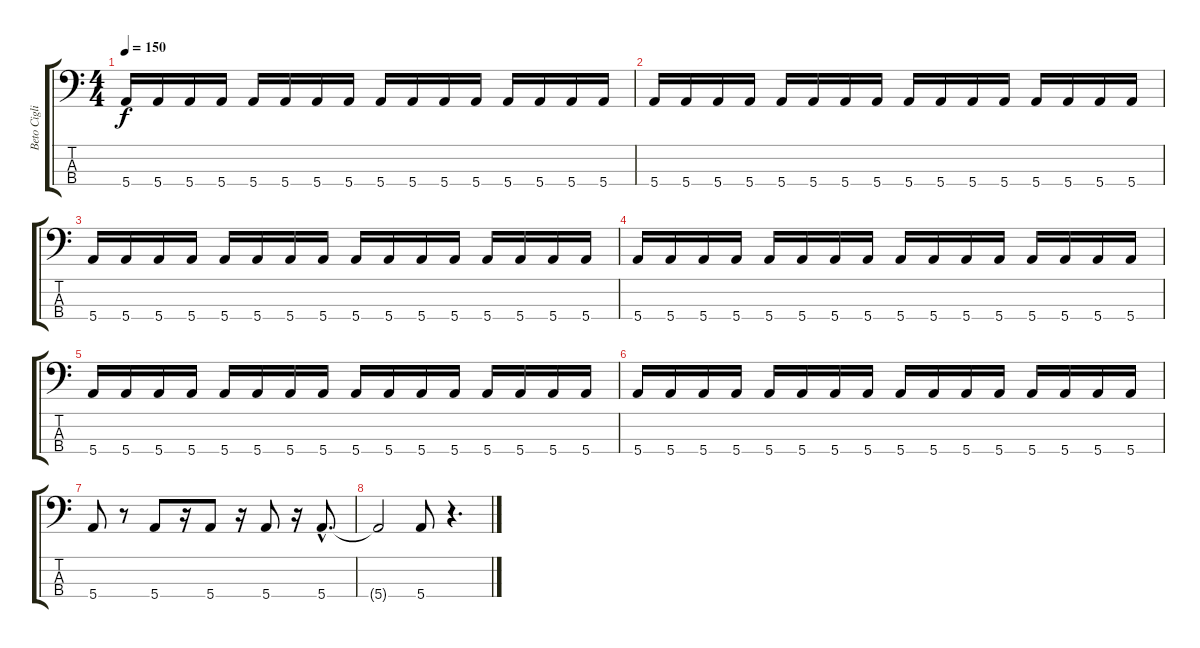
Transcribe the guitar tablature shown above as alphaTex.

\track ("Beto Ciglioti (bajo)" "Beto Cigli") {instrument electricbassfinger}
\staff {score tabs}
\tuning (G2 D2 A1 E1) {hide}
\ts (4 4)
\tempo 150
\clef f4
\ks c
5.4.16{dy f} 5.4.16 5.4.16 5.4.16 5.4.16 5.4.16 5.4.16 5.4.16 5.4.16 5.4.16 5.4.16 5.4.16 5.4.16 5.4.16 5.4.16 5.4.16 |
5.4.16 5.4.16 5.4.16 5.4.16 5.4.16 5.4.16 5.4.16 5.4.16 5.4.16 5.4.16 5.4.16 5.4.16 5.4.16 5.4.16 5.4.16 5.4.16 |
5.4.16 5.4.16 5.4.16 5.4.16 5.4.16 5.4.16 5.4.16 5.4.16 5.4.16 5.4.16 5.4.16 5.4.16 5.4.16 5.4.16 5.4.16 5.4.16 |
5.4.16 5.4.16 5.4.16 5.4.16 5.4.16 5.4.16 5.4.16 5.4.16 5.4.16 5.4.16 5.4.16 5.4.16 5.4.16 5.4.16 5.4.16 5.4.16 |
5.4.16 5.4.16 5.4.16 5.4.16 5.4.16 5.4.16 5.4.16 5.4.16 5.4.16 5.4.16 5.4.16 5.4.16 5.4.16 5.4.16 5.4.16 5.4.16 |
5.4.16 5.4.16 5.4.16 5.4.16 5.4.16 5.4.16 5.4.16 5.4.16 5.4.16 5.4.16 5.4.16 5.4.16 5.4.16 5.4.16 5.4.16 5.4.16 |
5.4.8 r.8 5.4.8 r.16 5.4.8 r.16 5.4.8 r.16 5.4{hac}.8{d} |
5.4{t}.2 5.4.8 r.4{d}
